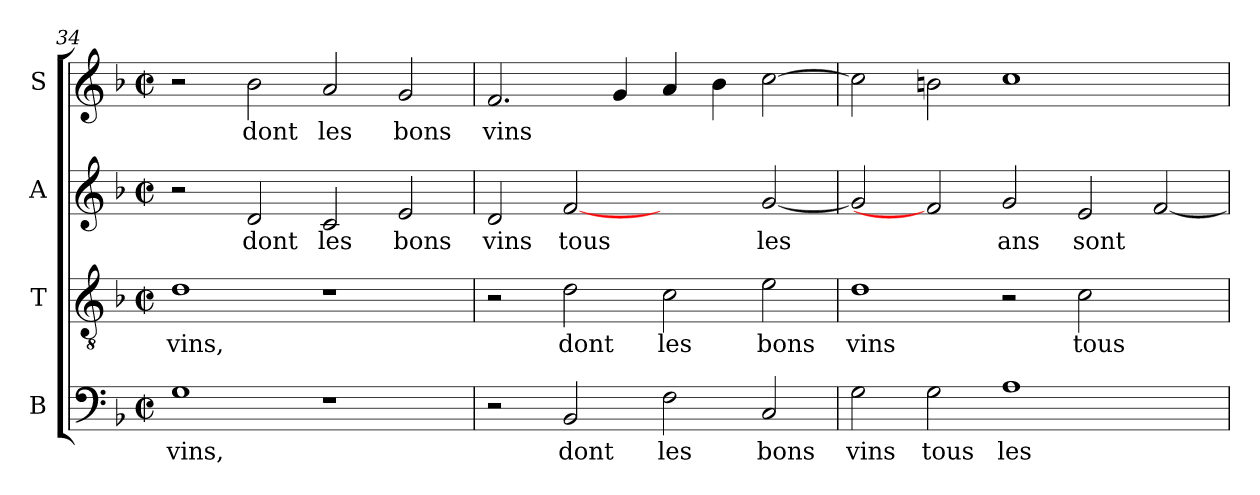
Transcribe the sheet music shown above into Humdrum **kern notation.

**kern	**text	**kern	**text	**kern	**text	**kern	**text
*part4	*part4	*part3	*part3	*part2	*part2	*part1	*part1
*staff4	*staff4	*staff3	*staff3	*staff2	*staff2	*staff1	*staff1
*I"B	*	*I"T	*	*I"A	*	*I"S	*
!!LO:LB:g=z
*clefF4	*	*clefGv2	*	*clefG2	*	*clefG2	*
*k[b-]	*	*k[b-]	*	*k[b-]	*	*k[b-]	*
*F:	*	*F:	*	*F:	*	*F:	*
*M2/2	*	*M2/2	*	*M2/2	*	*M2/2	*
*met(c|)	*	*met(c|)	*	*met(c|)	*	*met(c|)	*
=34	=34	=34	=34	=34	=34	=34	=34
!	!LO:LY:b	!	!LO:LY:b:cj	!	!	!	!
1G	vins,	1d	vins,	2r	.	2r	.
!	!	!	!	!	!LO:LY:b:cj	!	!LO:LY:b:cj
.	.	.	.	2d/	dont	2b-\	dont
!	!	!	!	!	!LO:LY:b:cj	!	!LO:LY:b:cj
1r	.	1r	.	2c/	les	2a/	les
!	!	!	!	!	!LO:LY:b:cj	!	!LO:LY:b:cj
.	.	.	.	2e/	bons	2g/	bons
=35	=35	=35	=35	=35	=35	=35	=35
!	!	!	!	!	!LO:LY:b:cj	!	!LO:LY:b:cj
2r	.	2r	.	2d/	vins	2.f/	vins
!	!LO:LY:b	!	!LO:LY:b:cj	!	!LO:LY:b:cj	!	!
2BB-/	dont	2d\	dont	[2f	tous	.	.
!	!	!	!	!	!	!	!LO:LY:b:cj
.	.	.	.	.	.	4g/	.
!	!LO:LY:b	!	!LO:LY:b:cj	!	!	!	!LO:LY:b:cj
2F\	les	2c\	les	2ryy	.	4a/	.
!	!	!	!	!	!	!	!LO:LY:b:cj
.	.	.	.	.	.	4b-\	.
!	!LO:LY:b	!	!LO:LY:b:cj	!	!LO:LY:b:cj	!	!LO:LY:b:cj
2C/	bons	2e\	bons	[<2g/	les	[>2cc\	.
=36	=36	=36	=36	=36	=36	=36	=36
!	!LO:LY:b	!	!LO:LY:b:cj	!	!LO:LY:b:cj	!	!LO:LY:b:cj
2G\	vins	1d	vins	2g/]	.	2cc\]	.
!	!LO:LY:b	!	!	!	!	!	!LO:LY:b:cj
2G\	tous	.	.	2f]	.	2b\	.
!	!LO:LY:b	!	!	!	!LO:LY:b:cj	!	!LO:LY:b:cj
1A	les	2r	.	2g/	ans	1cc	.
!	!	!	!LO:LY:b:cj	!	!LO:LY:b:cj	!	!
.	.	2c\	tous	2e/	sont	.	.
!	!	!	!	!	!LO:LY:b:cj	!	!
2ryy	.	2ryy	.	[<2f/	.	2ryy	.
=	=	=	=	=	=	=	=
*-	*-	*-	*-	*-	*-	*-	*-
